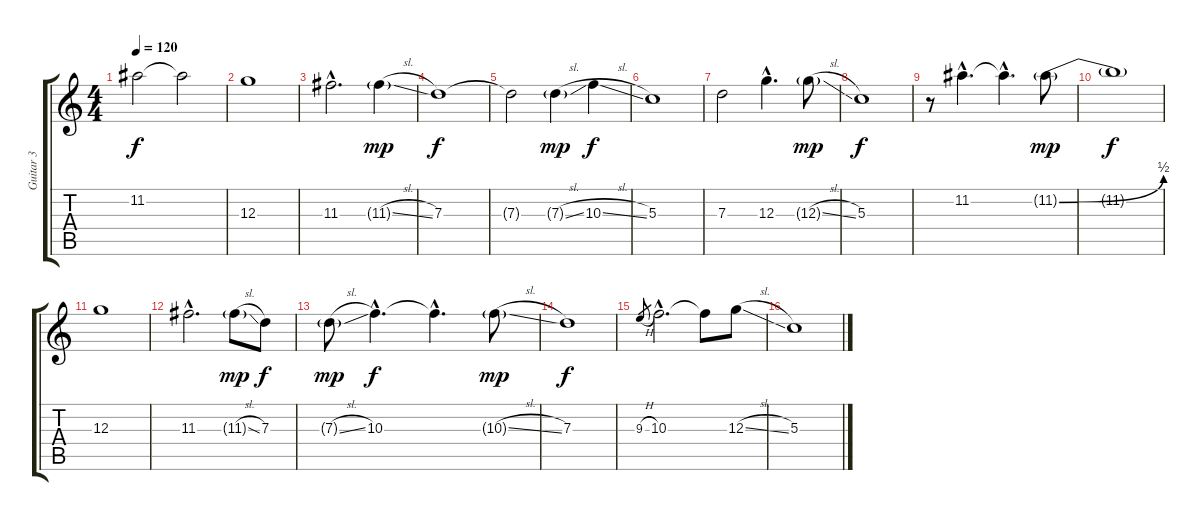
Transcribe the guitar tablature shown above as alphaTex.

\track ("Guitar 3" "Guitar 3") {instrument overdrivenguitar}
\staff {score tabs}
\tuning (E4 B3 G3 D3 A2 E2) {hide}
\ts (4 4)
\tempo 120
\clef g2
\ks c
11.2{t}.2{dy f} 11.2{t}.2 |
12.3.1 |
11.3{hac}.2{d} 11.3{sl g}.4{dy mp} |
7.3.1{dy f} |
7.3{t}.2 7.3{sl g}.4{dy mp} 10.3{sl}.4{dy f} |
5.3.1 |
7.3.2 12.3{hac}.4{d} 12.3{sl g}.8{dy mp} |
5.3.1{dy f} |
r.8 11.2{hac}.4{d} 11.2{hac t}.4{d} 11.2{be (bend 0 0 60 2) g}.8{dy mp} |
11.2{t}.1{dy f} |
12.3.1 |
11.3{hac}.2{d} 11.3{sl g}.8{dy mp} 7.3.8{dy f} |
7.3{sl g}.8{dy mp} 10.3{hac}.4{d dy f} 10.3{hac t}.4{d} 10.3{sl g}.8{dy mp} |
7.3.1{dy f} |
9.3{h}.8{gr} 10.3{hac}.2{d} 10.3{t}.8 12.3{sl}.8 |
5.3.1
